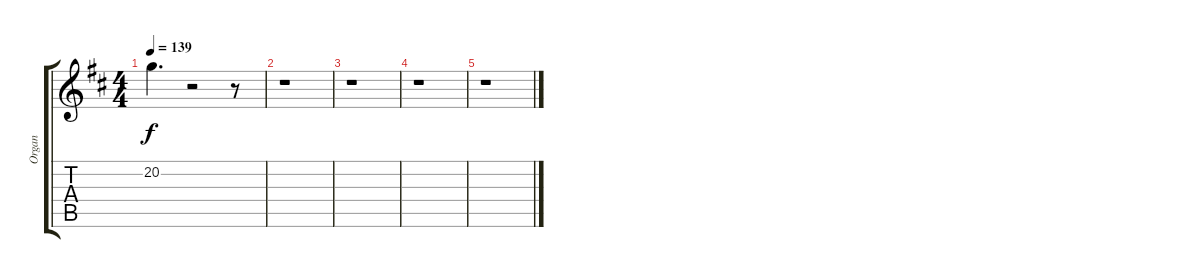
\track ("Organ " "Organ ") {instrument rockorgan}
\staff {score tabs}
\tuning (E4 B3 G3 D3 A2 E2) {hide}
\ts (4 4)
\tempo 139
\clef g2
\ks d
20.2{t}.4{d dy f} r.2 r.8 |
r.1 |
r.1 |
r.1 |
r.1
